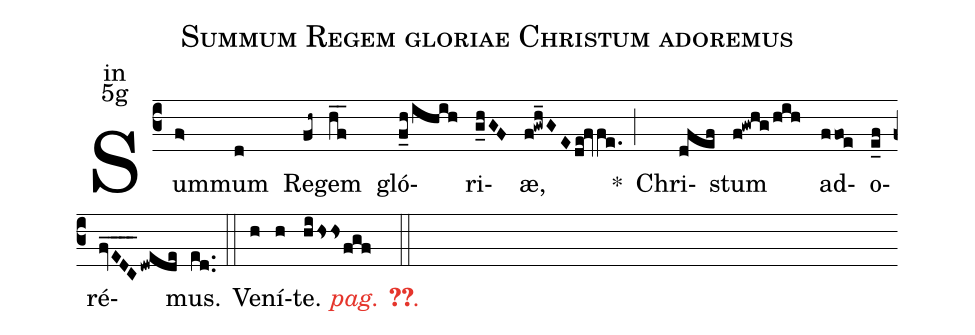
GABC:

name:Summum Regem gloriae Christum adoremus;
office-part:in;
mode:5g;
%%
(c3) Sum(f>)mum(d) Re(fh~)gem(hf__) gló(f_h/ihih)ri(g_hGF)æ,(f@gwh_GE/de@fv/fe.)
<sp>*</sp>(;)
Chri(dfef)stum(f@gwhg/hih) ad(ffoe)o(e_f)ré(fvEDC____/dwede)mus.(ed..) (::)
<nlba>Ve(h)ní(h)t{e}. <c><i>pag. <v>\pageref{M-ORIP5g}</v>.</i></c></nlba>(hi/hssfgf ::)
